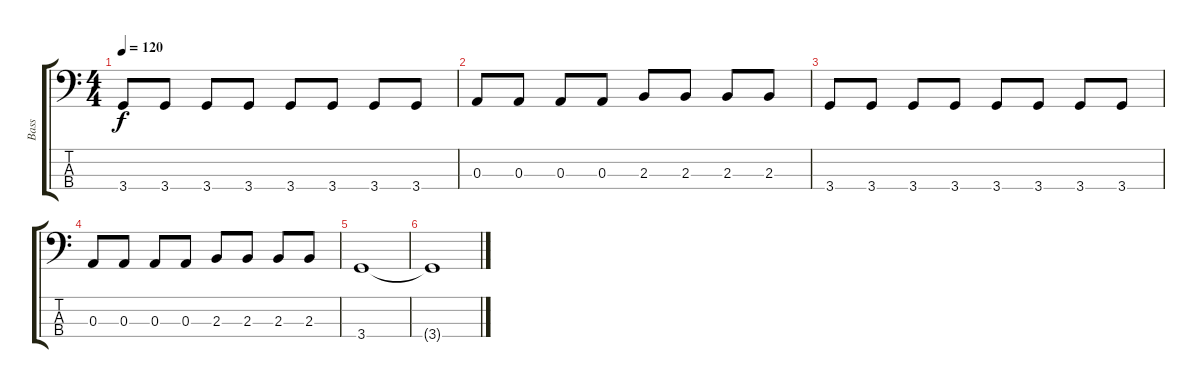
\track ("Bass" "Bass") {instrument electricbassfinger}
\staff {score tabs}
\tuning (G2 D2 A1 E1) {hide}
\ts (4 4)
\tempo 120
\clef f4
\ks c
3.4.8{dy f} 3.4.8 3.4.8 3.4.8 3.4.8 3.4.8 3.4.8 3.4.8 |
0.3.8 0.3.8 0.3.8 0.3.8 2.3.8 2.3.8 2.3.8 2.3.8 |
3.4.8 3.4.8 3.4.8 3.4.8 3.4.8 3.4.8 3.4.8 3.4.8 |
0.3.8 0.3.8 0.3.8 0.3.8 2.3.8 2.3.8 2.3.8 2.3.8 |
3.4.1 |
3.4{t}.1
